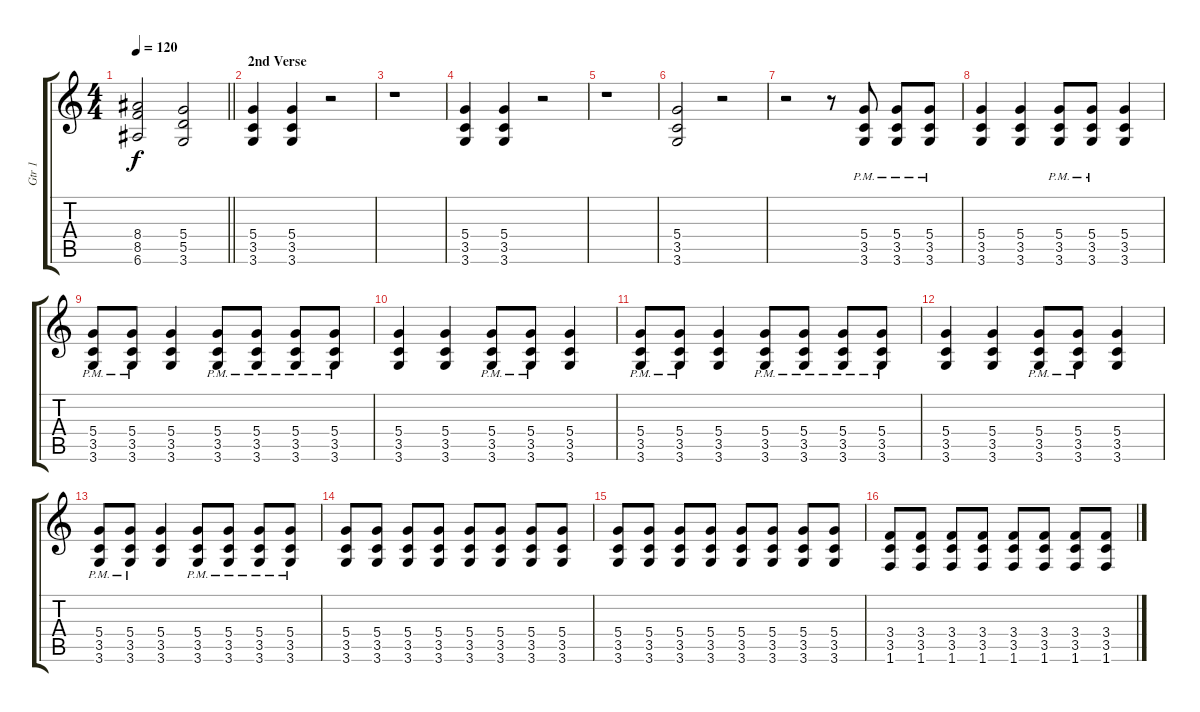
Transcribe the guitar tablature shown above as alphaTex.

\track ("Gtr 1" "Gtr 1") {instrument distortionguitar}
\staff {score tabs}
\tuning (E4 B3 G3 D3 A2 E2) {hide}
\ts (4 4)
\tempo 120
\clef g2
\barLineRight lightlight
\ks c
(8.4 8.5 6.6).2{dy f} (5.4 5.5 3.6).2 |
\section ("" "2nd Verse")
(5.4 3.5 3.6).4 (5.4 3.5 3.6).4 r.2 |
r.1 |
(5.4 3.5 3.6).4 (5.4 3.5 3.6).4 r.2 |
r.1 |
(5.4 3.5 3.6).2 r.2 |
r.2 r.8 (5.4{pm} 3.5{pm} 3.6{pm}).8 (5.4{pm} 3.5{pm} 3.6{pm}).8 (5.4{pm} 3.5{pm} 3.6{pm}).8 |
(5.4 3.5 3.6).4 (5.4 3.5 3.6).4 (5.4{pm} 3.5{pm} 3.6{pm}).8 (5.4{pm} 3.5{pm} 3.6{pm}).8 (5.4 3.5 3.6).4 |
(5.4{pm} 3.5{pm} 3.6{pm}).8 (5.4{pm} 3.5{pm} 3.6{pm}).8 (5.4 3.5 3.6).4 (5.4{pm} 3.5{pm} 3.6{pm}).8 (5.4{pm} 3.5{pm} 3.6{pm}).8 (5.4{pm} 3.5{pm} 3.6{pm}).8 (5.4{pm} 3.5{pm} 3.6{pm}).8 |
(5.4 3.5 3.6).4 (5.4 3.5 3.6).4 (5.4{pm} 3.5{pm} 3.6{pm}).8 (5.4{pm} 3.5{pm} 3.6{pm}).8 (5.4 3.5 3.6).4 |
(5.4{pm} 3.5{pm} 3.6{pm}).8 (5.4{pm} 3.5{pm} 3.6{pm}).8 (5.4 3.5 3.6).4 (5.4{pm} 3.5{pm} 3.6{pm}).8 (5.4{pm} 3.5{pm} 3.6{pm}).8 (5.4{pm} 3.5{pm} 3.6{pm}).8 (5.4{pm} 3.5{pm} 3.6{pm}).8 |
(5.4 3.5 3.6).4 (5.4 3.5 3.6).4 (5.4{pm} 3.5{pm} 3.6{pm}).8 (5.4{pm} 3.5{pm} 3.6{pm}).8 (5.4 3.5 3.6).4 |
(5.4{pm} 3.5{pm} 3.6{pm}).8 (5.4{pm} 3.5{pm} 3.6{pm}).8 (5.4 3.5 3.6).4 (5.4{pm} 3.5{pm} 3.6{pm}).8 (5.4{pm} 3.5{pm} 3.6{pm}).8 (5.4{pm} 3.5{pm} 3.6{pm}).8 (5.4{pm} 3.5{pm} 3.6{pm}).8 |
(5.4 3.5 3.6).8 (5.4 3.5 3.6).8 (5.4 3.5 3.6).8 (5.4 3.5 3.6).8 (5.4 3.5 3.6).8 (5.4 3.5 3.6).8 (5.4 3.5 3.6).8 (5.4 3.5 3.6).8 |
(5.4 3.5 3.6).8 (5.4 3.5 3.6).8 (5.4 3.5 3.6).8 (5.4 3.5 3.6).8 (5.4 3.5 3.6).8 (5.4 3.5 3.6).8 (5.4 3.5 3.6).8 (5.4 3.5 3.6).8 |
(3.4 3.5 1.6).8 (3.4 3.5 1.6).8 (3.4 3.5 1.6).8 (3.4 3.5 1.6).8 (3.4 3.5 1.6).8 (3.4 3.5 1.6).8 (3.4 3.5 1.6).8 (3.4 3.5 1.6).8
